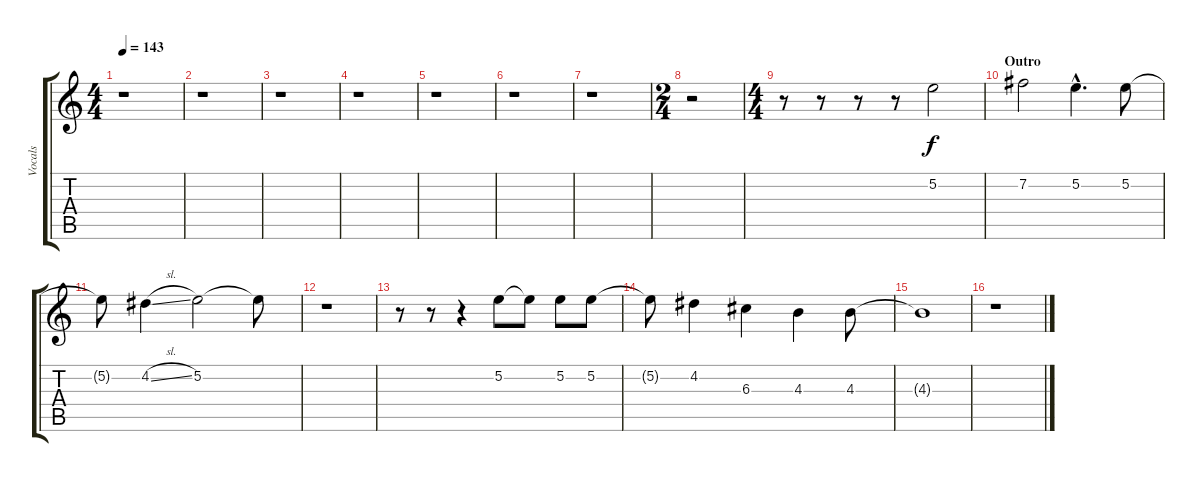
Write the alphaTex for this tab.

\track ("Vocals" "Vocals") {instrument electricguitarjazz}
\staff {score tabs}
\tuning (E4 B3 G3 D3 A2 E2) {hide}
\ts (4 4)
\tempo 143
\clef g2
\ks c
r.1{dy f} |
r.1 |
r.1 |
r.1 |
r.1 |
r.1 |
r.1 |
\ts (2 4)
r.2 |
\ts (4 4)
r.8 r.8 r.8 r.8 5.2.2 |
\section ("" "Outro")
7.2.2 5.2{hac}.4{d} 5.2.8 |
5.2{t}.8 4.2{sl}.4 5.2.2 5.2{t}.8 |
r.1 |
r.8 r.8 r.4 5.2.8 5.2{t}.8 5.2.8 5.2.8 |
5.2{t}.8 4.2.4 6.3.4 4.3.4 4.3.8 |
4.3{t}.1 |
r.1
